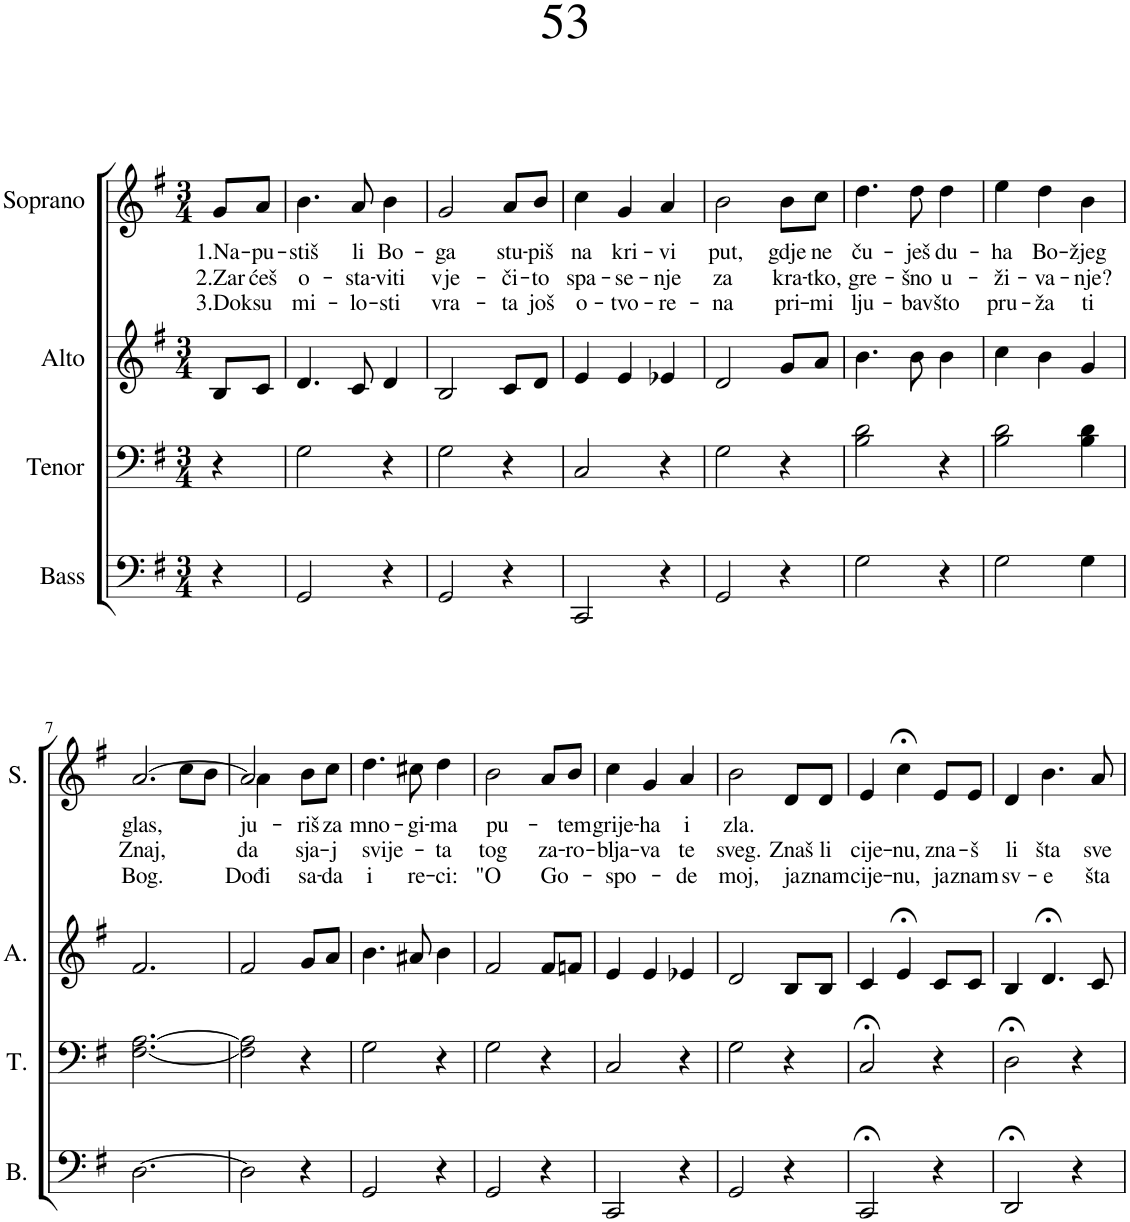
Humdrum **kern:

**kern	**kern	**kern	**kern	**text	**text	**text
*part4	*part3	*part2	*part1	*part1	*part1	*part1
*staff4	*staff3	*staff2	*staff1	*staff1	*staff1	*staff1
*I"Bass	*I"Tenor	*I"Alto	*I"Soprano	*	*	*
*I'B.	*I'T.	*I'A.	*I'S.	*	*	*
*clefF4	*clefF4	*clefG2	*clefG2	*	*	*
*k[f#]	*k[f#]	*k[f#]	*k[f#]	*	*	*
*M3/4	*M3/4	*M3/4	*M3/4	*	*	*
=	=	=	=	=	=	=
!	!	!	!	!LO:LY:b	!LO:LY:b	!LO:LY:b
4r	4r	8B/L	8g/L	1.Na-	2.Zar	3.Dok
!	!	!	!	!LO:LY:b	!LO:LY:b	!LO:LY:b
.	.	8c/J	8a/J	-pu-	ćeš	su
=1	=1	=1	=1	=1	=1	=1
!	!	!	!	!LO:LY:b	!LO:LY:b	!LO:LY:b
2GG/	2G\	4.d/	4.b\	-stiš	o-	mi-
!	!	!	!	!LO:LY:b	!LO:LY:b	!LO:LY:b
.	.	8c/	8a/	li	-sta-	-lo-
!	!	!	!	!LO:LY:b	!LO:LY:b	!LO:LY:b
4r	4r	4d/	4b\	Bo-	-viti	-sti
=2	=2	=2	=2	=2	=2	=2
!	!	!	!	!LO:LY:b	!LO:LY:b	!LO:LY:b
2GG/	2G\	2B/	2g/	-ga	vje-	vra-
!	!	!	!	!LO:LY:b	!LO:LY:b	!LO:LY:b
4r	4r	8c/L	8a/L	stu-	-či-	-ta
!	!	!	!	!LO:LY:b	!LO:LY:b	!LO:LY:b
.	.	8d/J	8b/J	-piš	-to	još
=3	=3	=3	=3	=3	=3	=3
!	!	!	!	!LO:LY:b	!LO:LY:b	!LO:LY:b
2CC/	2C/	4e/	4cc\	na	spa-	o-
!	!	!	!	!LO:LY:b	!LO:LY:b	!LO:LY:b
.	.	4e/	4g/	kri-	-se-	-tvo-
!	!	!	!	!LO:LY:b	!LO:LY:b	!LO:LY:b
4r	4r	4e-X/	4a/	-vi	-nje	-re-
=4	=4	=4	=4	=4	=4	=4
!	!	!	!	!LO:LY:b	!LO:LY:b	!LO:LY:b
2GG/	2G\	2d/	2b\	put,	za	-na
!	!	!	!	!LO:LY:b	!LO:LY:b	!LO:LY:b
4r	4r	8g/L	8b\L	gdje	kra-	pri-
!	!	!	!	!LO:LY:b	!LO:LY:b	!LO:LY:b
.	.	8a/J	8cc\J	ne	-tko,	-mi
=5	=5	=5	=5	=5	=5	=5
!	!	!	!	!LO:LY:b	!LO:LY:b	!LO:LY:b
2G\	2B\ 2d\	4.b\	4.dd\	ču-	gre-	lju-
!	!	!	!	!LO:LY:b	!LO:LY:b	!LO:LY:b
.	.	8b\	8dd\	-ješ	-šno	-bav
!	!	!	!	!LO:LY:b	!LO:LY:b	!LO:LY:b
4r	4r	4b\	4dd\	du-	u-	što
=6	=6	=6	=6	=6	=6	=6
!	!	!	!	!LO:LY:b	!LO:LY:b	!LO:LY:b
2G\	2B\ 2d\	4cc\	4ee\	-ha	-ži-	pru-
!	!	!	!	!LO:LY:b	!LO:LY:b	!LO:LY:b
.	.	4b\	4dd\	Bo-	-va-	-ža
!	!	!	!	!LO:LY:b	!LO:LY:b	!LO:LY:b
4G\	4B\ 4d\	4g/	4b\	-žjeg	-nje?	ti
!!LO:LB:g=z
=7	=7	=7	=7	=7	=7	=7
!	!	!	!	!LO:LY:b	!LO:LY:b	!LO:LY:b
*	*	*	*^	*	*	*
[2.D\	[2.F#\ [2.A\	2.f#/	[2.a/	2ryy	glas,	Znaj,	Bog.
.	.	.	.	8cc\L	.	.	.
.	.	.	.	8b\J	.	.	.
=8	=8	=8	=8	=8	=8	=8	=8
!	!	!	!	!	!LO:LY:b	!LO:LY:b	!LO:LY:b
2D\]	2F#\] 2A\]	2f#/	2a/]	4a\	ju-	da	Dođi
.	.	.	.	2ryy	.	.	.
!	!	!	!	!	!LO:LY:b	!LO:LY:b	!LO:LY:b
4r	4r	8g/L	8b\L	.	-riš	sja-	sa-
!	!	!	!	!	!LO:LY:b	!LO:LY:b	!LO:LY:b
.	.	8a/J	8cc\J	.	za	-j	-da
*	*	*	*v	*v	*	*	*
=9	=9	=9	=9	=9	=9	=9
!	!	!	!	!LO:LY:b	!LO:LY:b	!LO:LY:b
2GG/	2G\	4.b\	4.dd\	mno-	svije-	i
!	!	!	!	!LO:LY:b	!	!LO:LY:b
.	.	8a#X/	8cc#X\	-gi-	.	re-
!	!	!	!	!LO:LY:b	!LO:LY:b	!LO:LY:b
4r	4r	4b\	4dd\	-ma	-ta	-ci:
=10	=10	=10	=10	=10	=10	=10
!	!	!	!	!LO:LY:b	!LO:LY:b	!LO:LY:b
2GG/	2G\	2f#/	2b\	pu-	tog	"O
!	!	!	!	!	!LO:LY:b	!LO:LY:b
4r	4r	8f#/L	8a/L	.	za-	Go-
!	!	!	!	!LO:LY:b	!LO:LY:b	!
.	.	8fn/J	8b/J	-tem	-ro-	.
=11	=11	=11	=11	=11	=11	=11
!	!	!	!	!LO:LY:b	!LO:LY:b	!LO:LY:b
2CC/	2C/	4e/	4cc\	grije-	-blja-	-spo-
!	!	!	!	!LO:LY:b	!LO:LY:b	!
.	.	4e/	4g/	-ha	-va	.
!	!	!	!	!LO:LY:b	!LO:LY:b	!LO:LY:b
4r	4r	4e-X/	4a/	i	te	-de
=12	=12	=12	=12	=12	=12	=12
!	!	!	!	!LO:LY:b	!LO:LY:b	!LO:LY:b
2GG/	2G\	2d/	2b\	zla.	sveg.	moj,
!	!	!	!	!	!LO:LY:b	!LO:LY:b
4r	4r	8B/L	8d/L	.	Znaš	ja
!	!	!	!	!	!LO:LY:b	!LO:LY:b
.	.	8B/J	8d/J	.	li	znam
=13	=13	=13	=13	=13	=13	=13
!	!	!	!	!	!LO:LY:b	!LO:LY:b
2CC;</	2C;</	4c/	4e/	.	cije-	cije-
!	!	!	!	!	!LO:LY:b	!LO:LY:b
.	.	4e;</	4cc;<\	.	-nu,	-nu,
!	!	!	!	!	!LO:LY:b	!LO:LY:b
4r	4r	8c/L	8e/L	.	zna-	ja
!	!	!	!	!	!LO:LY:b	!LO:LY:b
.	.	8c/J	8e/J	.	-š	znam
=14	=14	=14	=14	=14	=14	=14
!	!	!	!	!	!LO:LY:b	!LO:LY:b
2DD;</	2D;<\	4B/	4d/	.	li	sv-
!	!	!	!	!	!LO:LY:b	!LO:LY:b
.	.	4.d;</	4.b\	.	šta	-e
4r	4r	.	.	.	.	.
!	!	!	!	!	!LO:LY:b	!LO:LY:b
.	.	8c/	8a/	.	sve	šta
=	=	=	=	=	=	=
*-	*-	*-	*-	*-	*-	*-
